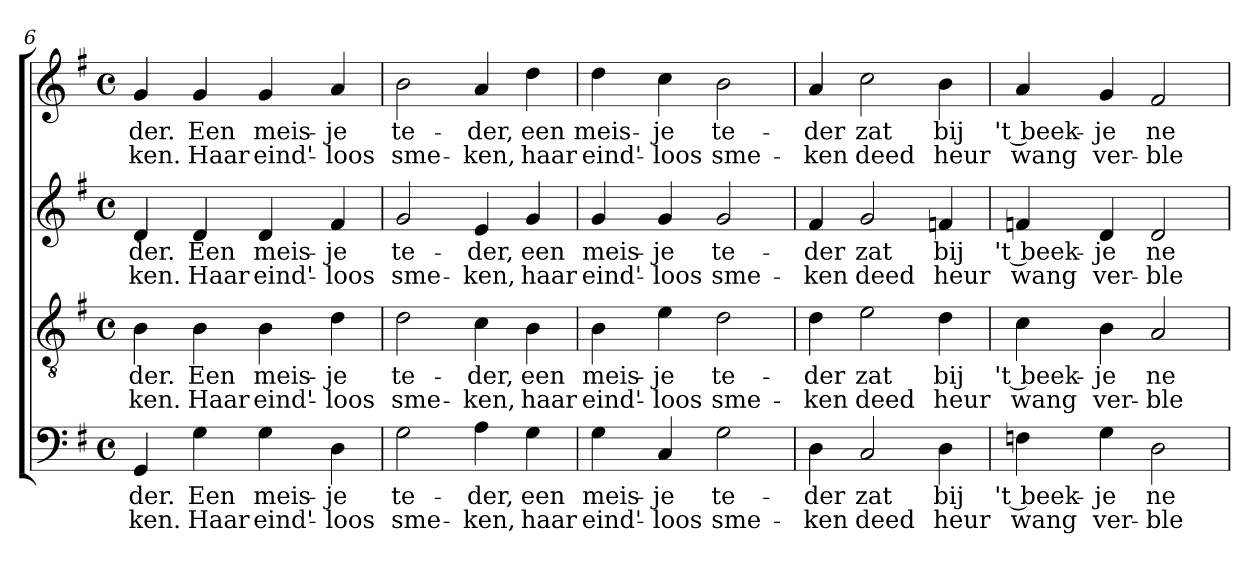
**kern	**text	**text	**kern	**text	**text	**kern	**text	**text	**kern	**text	**text
*part4	*part4	*part4	*part3	*part3	*part3	*part2	*part2	*part2	*part1	*part1	*part1
*staff4	*staff4	*staff4	*staff3	*staff3	*staff3	*staff2	*staff2	*staff2	*staff1	*staff1	*staff1
!!LO:LB:g=z
*clefF4	*	*	*clefGv2	*	*	*clefG2	*	*	*clefG2	*	*
*k[f#]	*	*	*k[f#]	*	*	*k[f#]	*	*	*k[f#]	*	*
*G:	*	*	*G:	*	*	*G:	*	*	*G:	*	*
*M4/4	*	*	*M4/4	*	*	*M4/4	*	*	*M4/4	*	*
*met(c)	*	*	*met(c)	*	*	*met(c)	*	*	*met(c)	*	*
=6	=6	=6	=6	=6	=6	=6	=6	=6	=6	=6	=6
!	!LO:LY:b	!LO:LY:b	!	!	!	!	!	!	!	!	!
!	!	!	!	!LO:LY:b	!LO:LY:b	!	!	!	!	!	!
!	!	!	!	!	!	!	!LO:LY:b	!LO:LY:b	!	!	!
!	!	!	!	!	!	!	!	!	!	!LO:LY:b	!LO:LY:b
4GG/	-der.	-ken.	4B\	-der.	-ken.	4d/	-der.	-ken.	4g/	-der.	-ken.
!	!LO:LY:b	!LO:LY:b	!	!	!	!	!	!	!	!	!
!	!	!	!	!LO:LY:b	!LO:LY:b	!	!	!	!	!	!
!	!	!	!	!	!	!	!LO:LY:b	!LO:LY:b	!	!	!
!	!	!	!	!	!	!	!	!	!	!LO:LY:b	!LO:LY:b
4G\	Een	Haar	4B\	Een	Haar	4d/	Een	Haar	4g/	Een	Haar
!	!LO:LY:b	!LO:LY:b	!	!	!	!	!	!	!	!	!
!	!	!	!	!LO:LY:b	!LO:LY:b	!	!	!	!	!	!
!	!	!	!	!	!	!	!LO:LY:b	!LO:LY:b	!	!	!
!	!	!	!	!	!	!	!	!	!	!LO:LY:b	!LO:LY:b
4G\	meis-	eind'-	4B\	meis-	eind'-	4d/	meis-	eind'-	4g/	meis-	eind'-
!	!LO:LY:b	!LO:LY:b	!	!	!	!	!	!	!	!	!
!	!	!	!	!LO:LY:b	!LO:LY:b	!	!	!	!	!	!
!	!	!	!	!	!	!	!LO:LY:b	!LO:LY:b	!	!	!
!	!	!	!	!	!	!	!	!	!	!LO:LY:b	!LO:LY:b
4D\	-je	-loos	4d\	-je	-loos	4f#/	-je	-loos	4a/	-je	-loos
=7	=7	=7	=7	=7	=7	=7	=7	=7	=7	=7	=7
!	!LO:LY:b	!LO:LY:b	!	!	!	!	!	!	!	!	!
!	!	!	!	!LO:LY:b	!LO:LY:b	!	!	!	!	!	!
!	!	!	!	!	!	!	!LO:LY:b	!LO:LY:b	!	!	!
!	!	!	!	!	!	!	!	!	!	!LO:LY:b	!LO:LY:b
2G\	te-	sme-	2d\	te-	sme-	2g/	te-	sme-	2b\	te-	sme-
!	!LO:LY:b	!LO:LY:b	!	!	!	!	!	!	!	!	!
!	!	!	!	!LO:LY:b	!LO:LY:b	!	!	!	!	!	!
!	!	!	!	!	!	!	!LO:LY:b	!LO:LY:b	!	!	!
!	!	!	!	!	!	!	!	!	!	!LO:LY:b	!LO:LY:b
4A\	-der,	-ken,	4c\	-der,	-ken,	4e/	-der,	-ken,	4a/	-der,	-ken,
!	!LO:LY:b	!LO:LY:b	!	!	!	!	!	!	!	!	!
!	!	!	!	!LO:LY:b	!LO:LY:b	!	!	!	!	!	!
!	!	!	!	!	!	!	!LO:LY:b	!LO:LY:b	!	!	!
!	!	!	!	!	!	!	!	!	!	!LO:LY:b	!LO:LY:b
4G\	een	haar	4B\	een	haar	4g/	een	haar	4dd\	een	haar
=8	=8	=8	=8	=8	=8	=8	=8	=8	=8	=8	=8
!	!LO:LY:b	!LO:LY:b	!	!	!	!	!	!	!	!	!
!	!	!	!	!LO:LY:b	!LO:LY:b	!	!	!	!	!	!
!	!	!	!	!	!	!	!LO:LY:b	!LO:LY:b	!	!	!
!	!	!	!	!	!	!	!	!	!	!LO:LY:b	!LO:LY:b
4G\	meis-	eind'-	4B\	meis-	eind'-	4g/	meis-	eind'-	4dd\	meis-	eind'-
!	!LO:LY:b	!LO:LY:b	!	!	!	!	!	!	!	!	!
!	!	!	!	!LO:LY:b	!LO:LY:b	!	!	!	!	!	!
!	!	!	!	!	!	!	!LO:LY:b	!LO:LY:b	!	!	!
!	!	!	!	!	!	!	!	!	!	!LO:LY:b	!LO:LY:b
4C/	-je	-loos	4e\	-je	-loos	4g/	-je	-loos	4cc\	-je	-loos
!	!LO:LY:b	!LO:LY:b	!	!	!	!	!	!	!	!	!
!	!	!	!	!LO:LY:b	!LO:LY:b	!	!	!	!	!	!
!	!	!	!	!	!	!	!LO:LY:b	!LO:LY:b	!	!	!
!	!	!	!	!	!	!	!	!	!	!LO:LY:b	!LO:LY:b
2G\	te-	sme-	2d\	te-	sme-	2g/	te-	sme-	2b\	te-	sme-
=9	=9	=9	=9	=9	=9	=9	=9	=9	=9	=9	=9
!	!LO:LY:b	!LO:LY:b	!	!	!	!	!	!	!	!	!
!	!	!	!	!LO:LY:b	!LO:LY:b	!	!	!	!	!	!
!	!	!	!	!	!	!	!LO:LY:b	!LO:LY:b	!	!	!
!	!	!	!	!	!	!	!	!	!	!LO:LY:b	!LO:LY:b
4D\	-der	-ken	4d\	-der	-ken	4f#/	-der	-ken	4a/	-der	-ken
!	!LO:LY:b	!LO:LY:b	!	!	!	!	!	!	!	!	!
!	!	!	!	!LO:LY:b	!LO:LY:b	!	!	!	!	!	!
!	!	!	!	!	!	!	!LO:LY:b	!LO:LY:b	!	!	!
!	!	!	!	!	!	!	!	!	!	!LO:LY:b	!LO:LY:b
2C/	zat	deed	2e\	zat	deed	2g/	zat	deed	2cc\	zat	deed
!	!LO:LY:b	!LO:LY:b	!	!	!	!	!	!	!	!	!
!	!	!	!	!LO:LY:b	!LO:LY:b	!	!	!	!	!	!
!	!	!	!	!	!	!	!LO:LY:b	!LO:LY:b	!	!	!
!	!	!	!	!	!	!	!	!	!	!LO:LY:b	!LO:LY:b
4D\	bij	heur	4d\	bij	heur	4fn/	bij	heur	4b\	bij	heur
=10	=10	=10	=10	=10	=10	=10	=10	=10	=10	=10	=10
!	!LO:LY:b	!LO:LY:b	!	!	!	!	!	!	!	!	!
!	!	!	!	!LO:LY:b	!LO:LY:b	!	!	!	!	!	!
!	!	!	!	!	!	!	!LO:LY:b	!LO:LY:b	!	!	!
!	!	!	!	!	!	!	!	!	!	!LO:LY:b	!LO:LY:b
4Fn\	't beek-	wang	4c\	't beek-	wang	4fn/	't beek-	wang	4a/	't beek-	wang
!	!LO:LY:b	!LO:LY:b	!	!	!	!	!	!	!	!	!
!	!	!	!	!LO:LY:b	!LO:LY:b	!	!	!	!	!	!
!	!	!	!	!	!	!	!LO:LY:b	!LO:LY:b	!	!	!
!	!	!	!	!	!	!	!	!	!	!LO:LY:b	!LO:LY:b
4G\	-je	ver-	4B\	-je	ver-	4d/	-je	ver-	4g/	-je	ver-
!	!LO:LY:b	!LO:LY:b	!	!	!	!	!	!	!	!	!
!	!	!	!	!LO:LY:b	!LO:LY:b	!	!	!	!	!	!
!	!	!	!	!	!	!	!LO:LY:b	!LO:LY:b	!	!	!
!	!	!	!	!	!	!	!	!	!	!LO:LY:b	!LO:LY:b
2D\	ne-	-ble-	2A/	ne-	-ble-	2d/	ne-	-ble-	2f#/	ne-	-ble-
=	=	=	=	=	=	=	=	=	=	=	=
*-	*-	*-	*-	*-	*-	*-	*-	*-	*-	*-	*-
